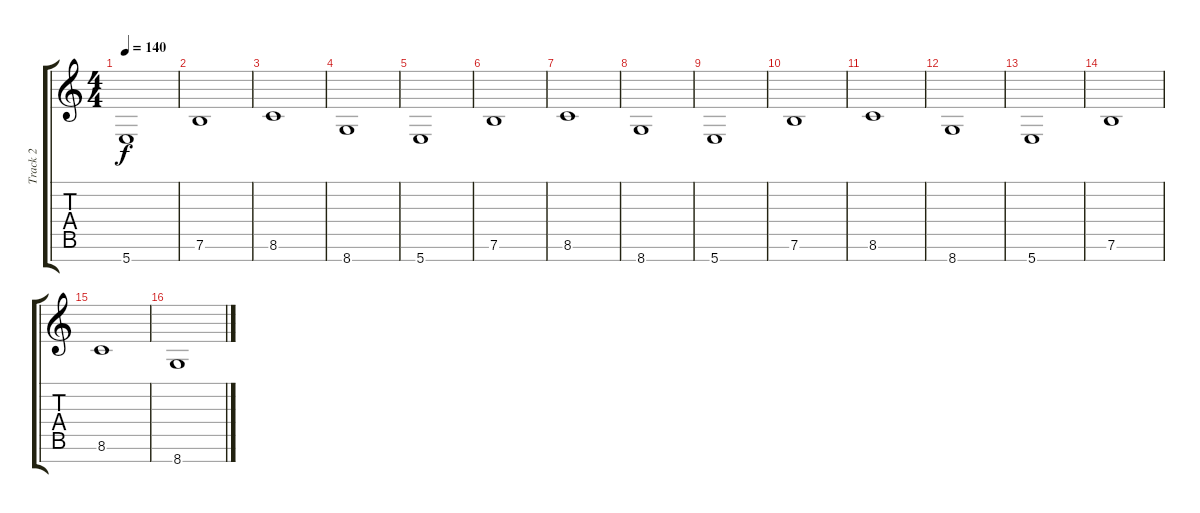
\track ("Track 2" "Track 2") {instrument electricbassfinger}
\staff {score tabs}
\tuning (E4 B3 G3 D3 A2 E2 B1) {hide}
\ts (4 4)
\tempo 140
\clef g2
\ks c
5.7.1{dy f} |
7.6.1 |
8.6.1 |
8.7.1 |
5.7.1 |
7.6.1 |
8.6.1 |
8.7.1 |
5.7.1 |
7.6.1 |
8.6.1 |
8.7.1 |
5.7.1 |
7.6.1 |
8.6.1 |
8.7.1
